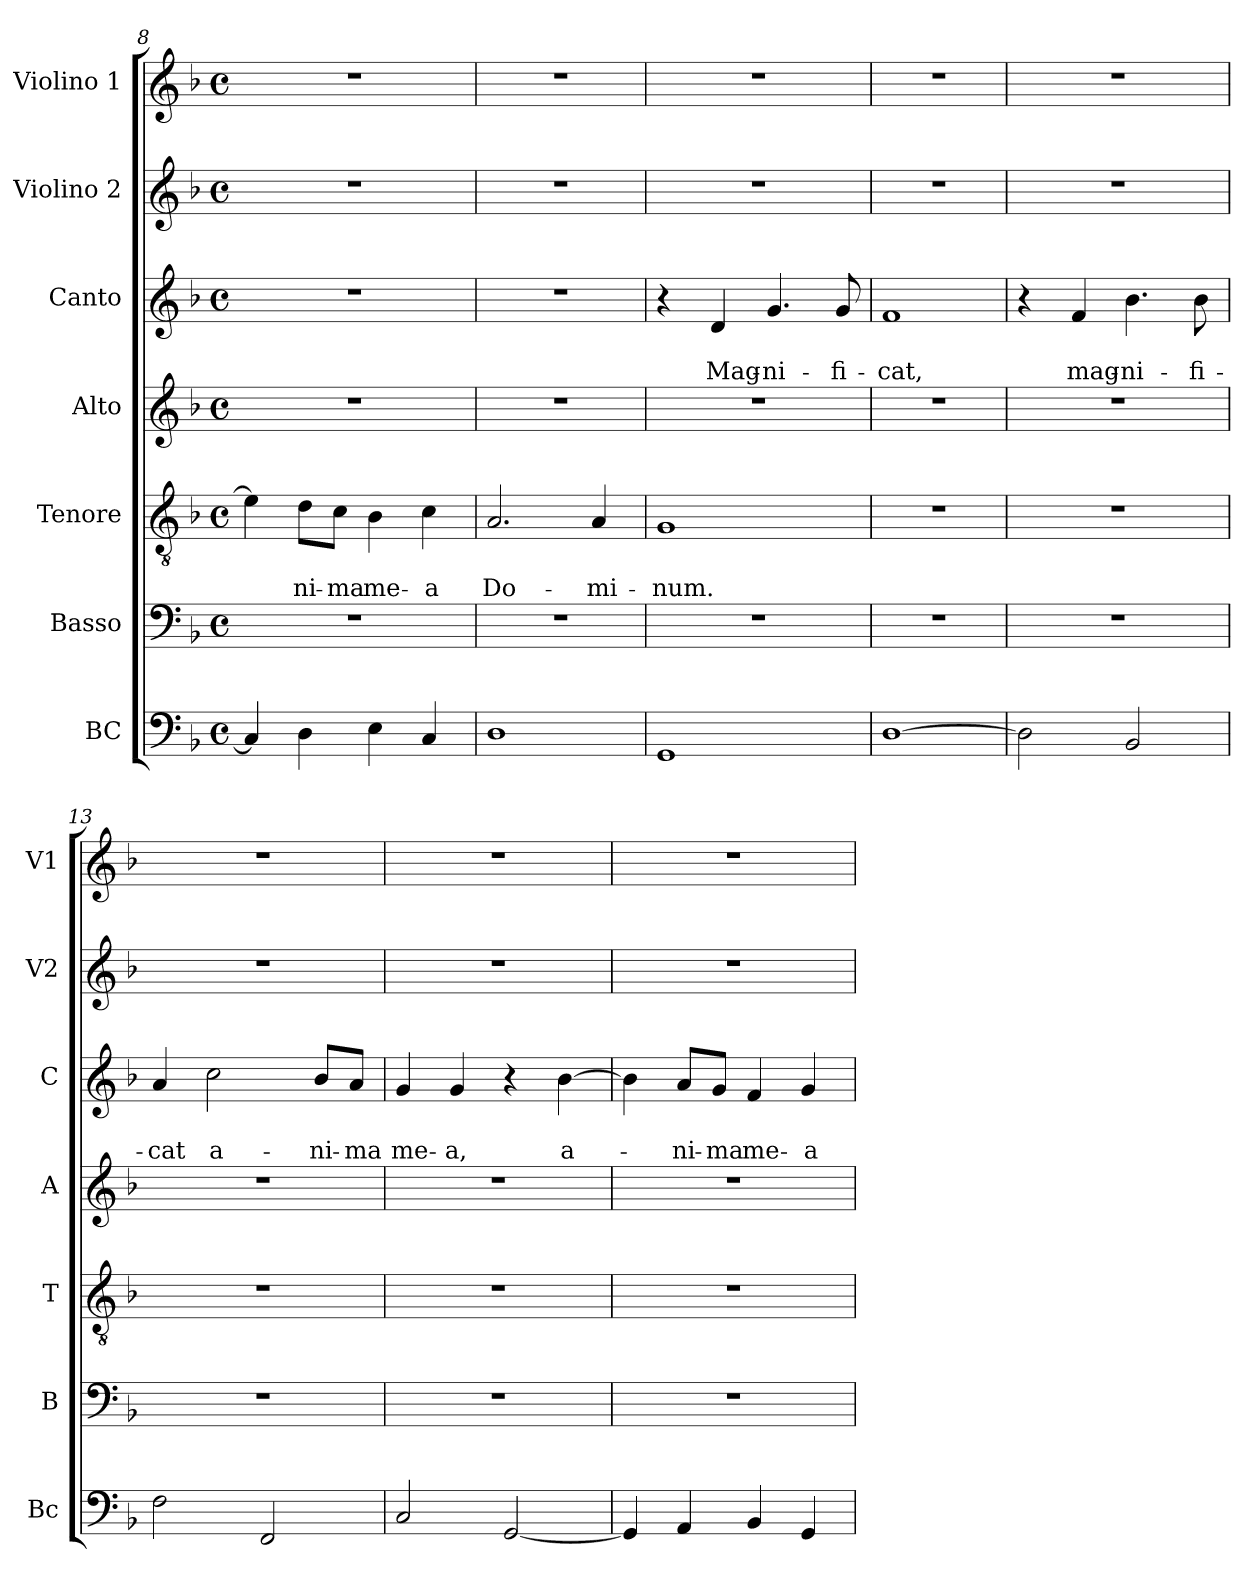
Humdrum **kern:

**kern	**kern	**kern	**text	**text	**kern	**kern	**text	**text	**kern	**kern
*part7	*part6	*part5	*part5	*part5	*part4	*part3	*part3	*part3	*part2	*part1
*staff7	*staff6	*staff5	*staff5	*staff5	*staff4	*staff3	*staff3	*staff3	*staff2	*staff1
*I"BC	*I"Basso	*I"Tenore	*	*	*I"Alto	*I"Canto	*	*	*I"Violino 2	*I"Violino 1
*I'Bc	*I'B	*I'T	*	*	*I'A	*I'C	*	*	*I'V2	*I'V1
*clefF4	*clefF4	*clefGv2	*	*	*clefG2	*clefG2	*	*	*clefG2	*clefG2
*k[b-]	*k[b-]	*k[b-]	*	*	*k[b-]	*k[b-]	*	*	*k[b-]	*k[b-]
*F:	*F:	*F:	*	*	*F:	*F:	*	*	*F:	*F:
*M4/4	*M4/4	*M4/4	*	*	*M4/4	*M4/4	*	*	*M4/4	*M4/4
*met(c)	*met(c)	*met(c)	*	*	*met(c)	*met(c)	*	*	*met(c)	*met(c)
=8	=8	=8	=8	=8	=8	=8	=8	=8	=8	=8
4C/]	1r	4e-\]	.	.	1r	1r	.	.	1r	1r
!	!	!	!	!LO:LY:b	!	!	!	!	!	!
4D\	.	8d\L	.	-ni-	.	.	.	.	.	.
!	!	!	!	!LO:LY:b	!	!	!	!	!	!
.	.	8c\J	.	-ma	.	.	.	.	.	.
!	!	!	!	!LO:LY:b	!	!	!	!	!	!
4E\	.	4B-\	.	me-	.	.	.	.	.	.
!	!	!	!	!LO:LY:b	!	!	!	!	!	!
4C/	.	4c\	.	-a	.	.	.	.	.	.
=9	=9	=9	=9	=9	=9	=9	=9	=9	=9	=9
!	!	!	!	!LO:LY:b	!	!	!	!	!	!
1D	1r	2.A/	.	Do-	1r	1r	.	.	1r	1r
!	!	!	!	!LO:LY:b	!	!	!	!	!	!
.	.	4A/	.	-mi-	.	.	.	.	.	.
=10	=10	=10	=10	=10	=10	=10	=10	=10	=10	=10
!	!	!	!	!LO:LY:b	!	!	!	!	!	!
1GG	1r	1G	.	-num.	1r	4r	.	.	1r	1r
!	!	!	!	!	!	!	!	!LO:LY:b	!	!
.	.	.	.	.	.	4d/	.	Mag-	.	.
!	!	!	!	!	!	!	!	!LO:LY:b	!	!
.	.	.	.	.	.	4.g/	.	-ni-	.	.
!	!	!	!	!	!	!	!	!LO:LY:b	!	!
.	.	.	.	.	.	8g/	.	-fi-	.	.
=11	=11	=11	=11	=11	=11	=11	=11	=11	=11	=11
!	!	!	!	!	!	!	!	!LO:LY:b	!	!
[1D	1r	1r	.	.	1r	1f	.	-cat,	1r	1r
=12	=12	=12	=12	=12	=12	=12	=12	=12	=12	=12
2D\]	1r	1r	.	.	1r	4r	.	.	1r	1r
!	!	!	!	!	!	!	!	!LO:LY:b	!	!
.	.	.	.	.	.	4f/	.	mag-	.	.
!	!	!	!	!	!	!	!	!LO:LY:b	!	!
2BB-/	.	.	.	.	.	4.b-\	.	-ni-	.	.
!	!	!	!	!	!	!	!	!LO:LY:b	!	!
.	.	.	.	.	.	8b-\	.	-fi-	.	.
!!LO:LB:g=z
=13	=13	=13	=13	=13	=13	=13	=13	=13	=13	=13
!	!	!	!	!	!	!	!	!LO:LY:b	!	!
2F\	1r	1r	.	.	1r	4a/	.	-cat	1r	1r
!	!	!	!	!	!	!	!	!LO:LY:b	!	!
.	.	.	.	.	.	2cc\	.	a-	.	.
2FF/	.	.	.	.	.	.	.	.	.	.
!	!	!	!	!	!	!	!	!LO:LY:b	!	!
.	.	.	.	.	.	8b-/L	.	-ni-	.	.
!	!	!	!	!	!	!	!	!LO:LY:b	!	!
.	.	.	.	.	.	8a/J	.	-ma	.	.
=14	=14	=14	=14	=14	=14	=14	=14	=14	=14	=14
!	!	!	!	!	!	!	!	!LO:LY:b	!	!
2C/	1r	1r	.	.	1r	4g/	.	me-	1r	1r
!	!	!	!	!	!	!	!	!LO:LY:b	!	!
.	.	.	.	.	.	4g/	.	-a,	.	.
[2GG/	.	.	.	.	.	4r	.	.	.	.
!	!	!	!	!	!	!	!	!LO:LY:b	!	!
.	.	.	.	.	.	[4b-\	.	a-	.	.
=15	=15	=15	=15	=15	=15	=15	=15	=15	=15	=15
4GG/]	1r	1r	.	.	1r	4b-\]	.	.	1r	1r
!	!	!	!	!	!	!	!	!LO:LY:b	!	!
4AA/	.	.	.	.	.	8a/L	.	-ni-	.	.
!	!	!	!	!	!	!	!	!LO:LY:b	!	!
.	.	.	.	.	.	8g/J	.	-ma	.	.
!	!	!	!	!	!	!	!	!LO:LY:b	!	!
4BB-/	.	.	.	.	.	4f/	.	me-	.	.
!	!	!	!	!	!	!	!	!LO:LY:b	!	!
4GG/	.	.	.	.	.	4g/	.	-a	.	.
=	=	=	=	=	=	=	=	=	=	=
*-	*-	*-	*-	*-	*-	*-	*-	*-	*-	*-
